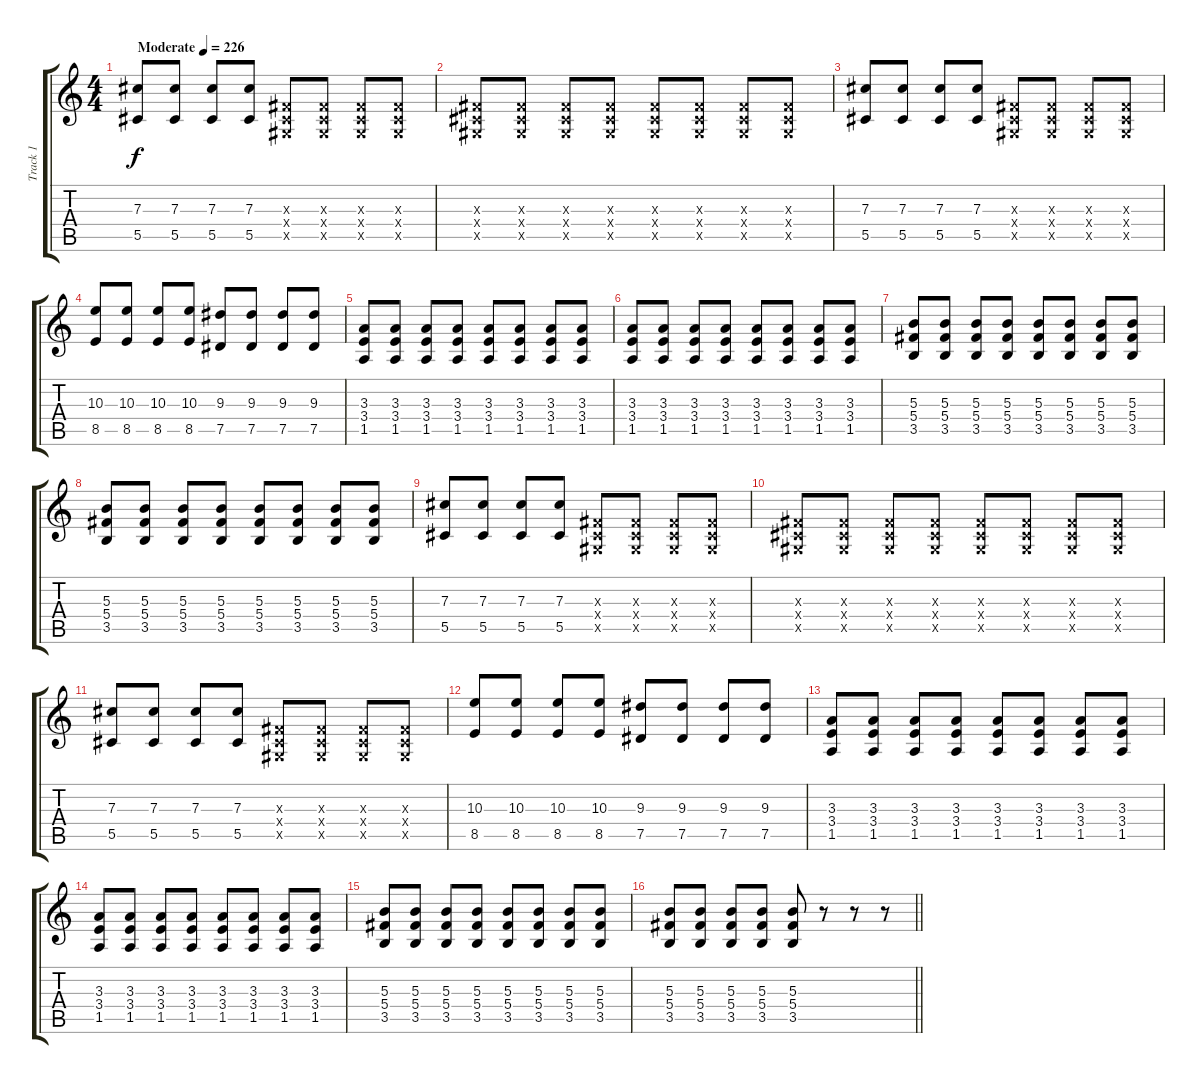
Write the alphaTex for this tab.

\track ("Track 1" "Track 1") {instrument acousticguitarsteel}
\staff {score tabs}
\tuning (Eb4 Bb3 Gb3 Db3 Ab2 Db2) {hide}
\ts (4 4)
\section ("" "")
\tempo (226 "Moderate")
\clef g2
\ks c
(7.3 5.5).8{dy f instrument acousticguitarsteel} (7.3 5.5).8 (7.3 5.5).8 (7.3 5.5).8 (0.3{x} 0.4{x} 0.5{x}).8 (0.3{x} 0.4{x} 0.5{x}).8 (0.3{x} 0.4{x} 0.5{x}).8 (0.3{x} 0.4{x} 0.5{x}).8 |
(0.3{x} 0.4{x} 0.5{x}).8 (0.3{x} 0.4{x} 0.5{x}).8 (0.3{x} 0.4{x} 0.5{x}).8 (0.3{x} 0.4{x} 0.5{x}).8 (0.3{x} 0.4{x} 0.5{x}).8 (0.3{x} 0.4{x} 0.5{x}).8 (0.3{x} 0.4{x} 0.5{x}).8 (0.3{x} 0.4{x} 0.5{x}).8 |
(7.3 5.5).8 (7.3 5.5).8 (7.3 5.5).8 (7.3 5.5).8 (0.3{x} 0.4{x} 0.5{x}).8 (0.3{x} 0.4{x} 0.5{x}).8 (0.3{x} 0.4{x} 0.5{x}).8 (0.3{x} 0.4{x} 0.5{x}).8 |
(10.3 8.5).8 (10.3 8.5).8 (10.3 8.5).8 (10.3 8.5).8 (9.3 7.5).8 (9.3 7.5).8 (9.3 7.5).8 (9.3 7.5).8 |
(3.3 3.4 1.5).8 (3.3 3.4 1.5).8 (3.3 3.4 1.5).8 (3.3 3.4 1.5).8 (3.3 3.4 1.5).8 (3.3 3.4 1.5).8 (3.3 3.4 1.5).8 (3.3 3.4 1.5).8 |
(3.3 3.4 1.5).8 (3.3 3.4 1.5).8 (3.3 3.4 1.5).8 (3.3 3.4 1.5).8 (3.3 3.4 1.5).8 (3.3 3.4 1.5).8 (3.3 3.4 1.5).8 (3.3 3.4 1.5).8 |
(5.3 5.4 3.5).8 (5.3 5.4 3.5).8 (5.3 5.4 3.5).8 (5.3 5.4 3.5).8 (5.3 5.4 3.5).8 (5.3 5.4 3.5).8 (5.3 5.4 3.5).8 (5.3 5.4 3.5).8 |
(5.3 5.4 3.5).8 (5.3 5.4 3.5).8 (5.3 5.4 3.5).8 (5.3 5.4 3.5).8 (5.3 5.4 3.5).8 (5.3 5.4 3.5).8 (5.3 5.4 3.5).8 (5.3 5.4 3.5).8 |
(7.3 5.5).8 (7.3 5.5).8 (7.3 5.5).8 (7.3 5.5).8 (0.3{x} 0.4{x} 0.5{x}).8 (0.3{x} 0.4{x} 0.5{x}).8 (0.3{x} 0.4{x} 0.5{x}).8 (0.3{x} 0.4{x} 0.5{x}).8 |
(0.3{x} 0.4{x} 0.5{x}).8 (0.3{x} 0.4{x} 0.5{x}).8 (0.3{x} 0.4{x} 0.5{x}).8 (0.3{x} 0.4{x} 0.5{x}).8 (0.3{x} 0.4{x} 0.5{x}).8 (0.3{x} 0.4{x} 0.5{x}).8 (0.3{x} 0.4{x} 0.5{x}).8 (0.3{x} 0.4{x} 0.5{x}).8 |
(7.3 5.5).8 (7.3 5.5).8 (7.3 5.5).8 (7.3 5.5).8 (0.3{x} 0.4{x} 0.5{x}).8 (0.3{x} 0.4{x} 0.5{x}).8 (0.3{x} 0.4{x} 0.5{x}).8 (0.3{x} 0.4{x} 0.5{x}).8 |
(10.3 8.5).8 (10.3 8.5).8 (10.3 8.5).8 (10.3 8.5).8 (9.3 7.5).8 (9.3 7.5).8 (9.3 7.5).8 (9.3 7.5).8 |
(3.3 3.4 1.5).8 (3.3 3.4 1.5).8 (3.3 3.4 1.5).8 (3.3 3.4 1.5).8 (3.3 3.4 1.5).8 (3.3 3.4 1.5).8 (3.3 3.4 1.5).8 (3.3 3.4 1.5).8 |
(3.3 3.4 1.5).8 (3.3 3.4 1.5).8 (3.3 3.4 1.5).8 (3.3 3.4 1.5).8 (3.3 3.4 1.5).8 (3.3 3.4 1.5).8 (3.3 3.4 1.5).8 (3.3 3.4 1.5).8 |
(5.3 5.4 3.5).8 (5.3 5.4 3.5).8 (5.3 5.4 3.5).8 (5.3 5.4 3.5).8 (5.3 5.4 3.5).8 (5.3 5.4 3.5).8 (5.3 5.4 3.5).8 (5.3 5.4 3.5).8 |
\barLineRight lightlight
(5.3 5.4 3.5).8 (5.3 5.4 3.5).8 (5.3 5.4 3.5).8 (5.3 5.4 3.5).8 (5.3 5.4 3.5).8 r.8 r.8 r.8
